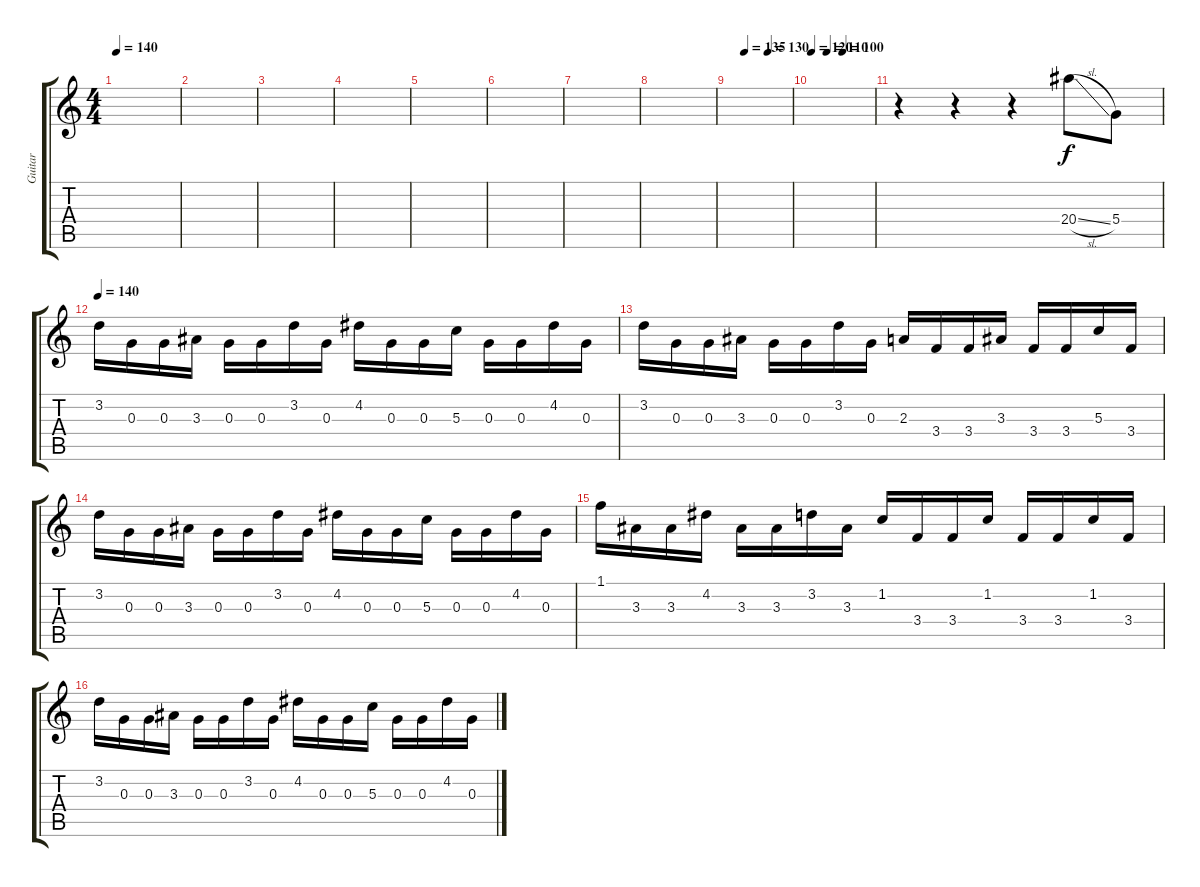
\track ("Guitar" "Guitar") {instrument overdrivenguitar}
\staff {score tabs}
\tuning (E4 B3 G3 D3 A2 E2) {hide}
\ts (4 4)
\tempo 140
\clef g2
\ks c
|
|
|
|
|
|
|
|
\tempo (135 0.25)
\tempo (130 0.625)
|
\tempo 120
\tempo (110 0.25)
\tempo (100 0.5)
|
r.4 r.4 r.4 20.4{sl}.8 5.4.8 |
\tempo 140
3.2.16 0.3.16 0.3.16 3.3.16 0.3.16 0.3.16 3.2.16 0.3.16 4.2.16 0.3.16 0.3.16 5.3.16 0.3.16 0.3.16 4.2.16 0.3.16 |
3.2.16 0.3.16 0.3.16 3.3.16 0.3.16 0.3.16 3.2.16 0.3.16 2.3.16 3.4.16 3.4.16 3.3.16 3.4.16 3.4.16 5.3.16 3.4.16 |
3.2.16 0.3.16 0.3.16 3.3.16 0.3.16 0.3.16 3.2.16 0.3.16 4.2.16 0.3.16 0.3.16 5.3.16 0.3.16 0.3.16 4.2.16 0.3.16 |
1.1.16 3.3.16 3.3.16 4.2.16 3.3.16 3.3.16 3.2.16 3.3.16 1.2.16 3.4.16 3.4.16 1.2.16 3.4.16 3.4.16 1.2.16 3.4.16 |
3.2.16 0.3.16 0.3.16 3.3.16 0.3.16 0.3.16 3.2.16 0.3.16 4.2.16 0.3.16 0.3.16 5.3.16 0.3.16 0.3.16 4.2.16 0.3.16
